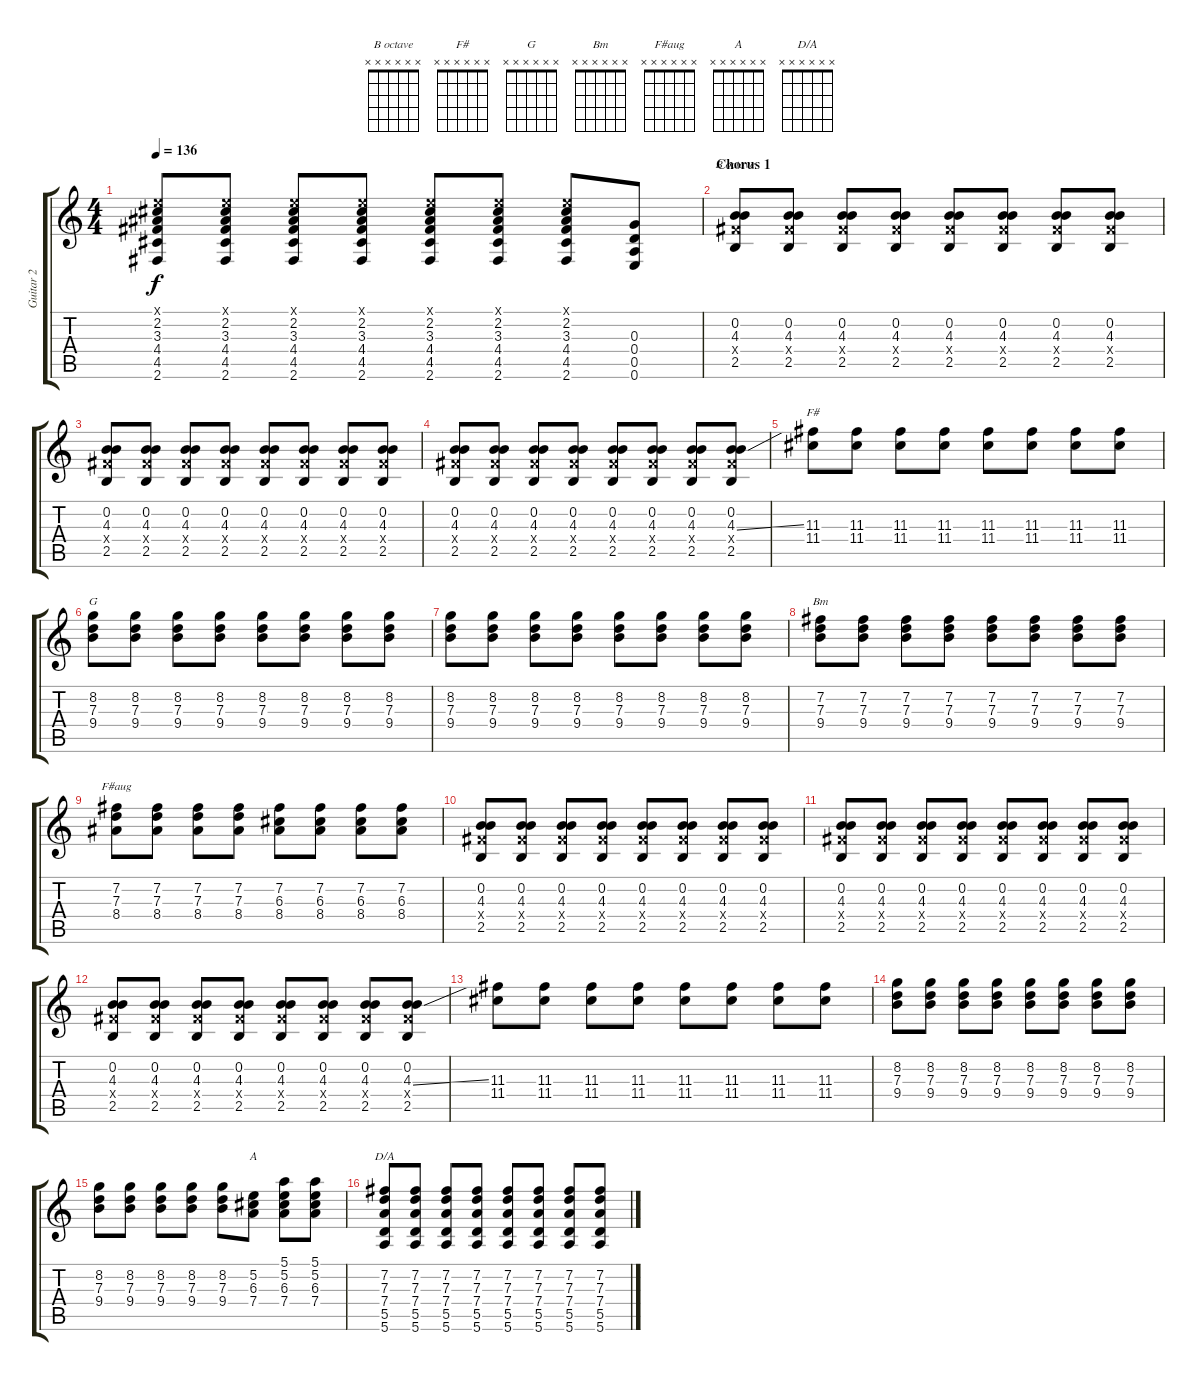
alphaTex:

\track ("Guitar 2" "Guitar 2") {instrument overdrivenguitar}
\staff {score tabs}
\tuning (E4 B3 G3 D3 A2 E2) {hide}
\chord ("B octave" x x x x x x) {firstfret 0}
\chord ("F#" x x x x x x) {firstfret 0}
\chord ("G" x x x x x x) {firstfret 0}
\chord ("Bm" x x x x x x) {firstfret 0}
\chord ("F#aug" x x x x x x) {firstfret 0}
\chord ("A" x x x x x x) {firstfret 0}
\chord ("D/A" x x x x x x) {firstfret 0}
\ts (4 4)
\tempo 136
\clef g2
\ks c
(0.1{x} 2.2 3.3 4.4 4.5 2.6).8{dy f} (0.1{x} 2.2 3.3 4.4 4.5 2.6).8 (0.1{x} 2.2 3.3 4.4 4.5 2.6).8 (0.1{x} 2.2 3.3 4.4 4.5 2.6).8 (0.1{x} 2.2 3.3 4.4 4.5 2.6).8 (0.1{x} 2.2 3.3 4.4 4.5 2.6).8 (0.1{x} 2.2 3.3 4.4 4.5 2.6).8 (0.3 0.4 0.5 0.6).8 |
\section ("" "Chorus 1")
(0.2 4.3 4.4{x} 2.5).8{ch "B octave"} (0.2 4.3 4.4{x} 2.5).8 (0.2 4.3 4.4{x} 2.5).8 (0.2 4.3 4.4{x} 2.5).8 (0.2 4.3 4.4{x} 2.5).8 (0.2 4.3 4.4{x} 2.5).8 (0.2 4.3 4.4{x} 2.5).8 (0.2 4.3 4.4{x} 2.5).8 |
(0.2 4.3 4.4{x} 2.5).8 (0.2 4.3 4.4{x} 2.5).8 (0.2 4.3 4.4{x} 2.5).8 (0.2 4.3 4.4{x} 2.5).8 (0.2 4.3 4.4{x} 2.5).8 (0.2 4.3 4.4{x} 2.5).8 (0.2 4.3 4.4{x} 2.5).8 (0.2 4.3 4.4{x} 2.5).8 |
(0.2 4.3 4.4{x} 2.5).8 (0.2 4.3 4.4{x} 2.5).8 (0.2 4.3 4.4{x} 2.5).8 (0.2 4.3 4.4{x} 2.5).8 (0.2 4.3 4.4{x} 2.5).8 (0.2 4.3 4.4{x} 2.5).8 (0.2 4.3 4.4{x} 2.5).8 (0.2 4.3{ss} 4.4{x} 2.5).8 |
(11.3 11.4).8{ch "F#"} (11.3 11.4).8 (11.3 11.4).8 (11.3 11.4).8 (11.3 11.4).8 (11.3 11.4).8 (11.3 11.4).8 (11.3 11.4).8 |
(8.2 7.3 9.4).8{ch "G"} (8.2 7.3 9.4).8 (8.2 7.3 9.4).8 (8.2 7.3 9.4).8 (8.2 7.3 9.4).8 (8.2 7.3 9.4).8 (8.2 7.3 9.4).8 (8.2 7.3 9.4).8 |
(8.2 7.3 9.4).8 (8.2 7.3 9.4).8 (8.2 7.3 9.4).8 (8.2 7.3 9.4).8 (8.2 7.3 9.4).8 (8.2 7.3 9.4).8 (8.2 7.3 9.4).8 (8.2 7.3 9.4).8 |
(7.2 7.3 9.4).8{ch "Bm"} (7.2 7.3 9.4).8 (7.2 7.3 9.4).8 (7.2 7.3 9.4).8 (7.2 7.3 9.4).8 (7.2 7.3 9.4).8 (7.2 7.3 9.4).8 (7.2 7.3 9.4).8 |
(7.2 7.3 8.4).8{ch "F#aug"} (7.2 7.3 8.4).8 (7.2 7.3 8.4).8 (7.2 7.3 8.4).8 (7.2 6.3 8.4).8 (7.2 6.3 8.4).8 (7.2 6.3 8.4).8 (7.2 6.3 8.4).8 |
(0.2 4.3 4.4{x} 2.5).8 (0.2 4.3 4.4{x} 2.5).8 (0.2 4.3 4.4{x} 2.5).8 (0.2 4.3 4.4{x} 2.5).8 (0.2 4.3 4.4{x} 2.5).8 (0.2 4.3 4.4{x} 2.5).8 (0.2 4.3 4.4{x} 2.5).8 (0.2 4.3 4.4{x} 2.5).8 |
(0.2 4.3 4.4{x} 2.5).8 (0.2 4.3 4.4{x} 2.5).8 (0.2 4.3 4.4{x} 2.5).8 (0.2 4.3 4.4{x} 2.5).8 (0.2 4.3 4.4{x} 2.5).8 (0.2 4.3 4.4{x} 2.5).8 (0.2 4.3 4.4{x} 2.5).8 (0.2 4.3 4.4{x} 2.5).8 |
(0.2 4.3 4.4{x} 2.5).8 (0.2 4.3 4.4{x} 2.5).8 (0.2 4.3 4.4{x} 2.5).8 (0.2 4.3 4.4{x} 2.5).8 (0.2 4.3 4.4{x} 2.5).8 (0.2 4.3 4.4{x} 2.5).8 (0.2 4.3 4.4{x} 2.5).8 (0.2 4.3{ss} 4.4{x} 2.5).8 |
(11.3 11.4).8 (11.3 11.4).8 (11.3 11.4).8 (11.3 11.4).8 (11.3 11.4).8 (11.3 11.4).8 (11.3 11.4).8 (11.3 11.4).8 |
(8.2 7.3 9.4).8 (8.2 7.3 9.4).8 (8.2 7.3 9.4).8 (8.2 7.3 9.4).8 (8.2 7.3 9.4).8 (8.2 7.3 9.4).8 (8.2 7.3 9.4).8 (8.2 7.3 9.4).8 |
(8.2 7.3 9.4).8 (8.2 7.3 9.4).8 (8.2 7.3 9.4).8 (8.2 7.3 9.4).8 (8.2 7.3 9.4).8 (5.2 6.3 7.4).8{ch "A"} (5.1 5.2 6.3 7.4).8 (5.1 5.2 6.3 7.4).8 |
(7.2 7.3 7.4 5.5 5.6).8{ch "D/A"} (7.2 7.3 7.4 5.5 5.6).8 (7.2 7.3 7.4 5.5 5.6).8 (7.2 7.3 7.4 5.5 5.6).8 (7.2 7.3 7.4 5.5 5.6).8 (7.2 7.3 7.4 5.5 5.6).8 (7.2 7.3 7.4 5.5 5.6).8 (7.2 7.3 7.4 5.5 5.6).8
